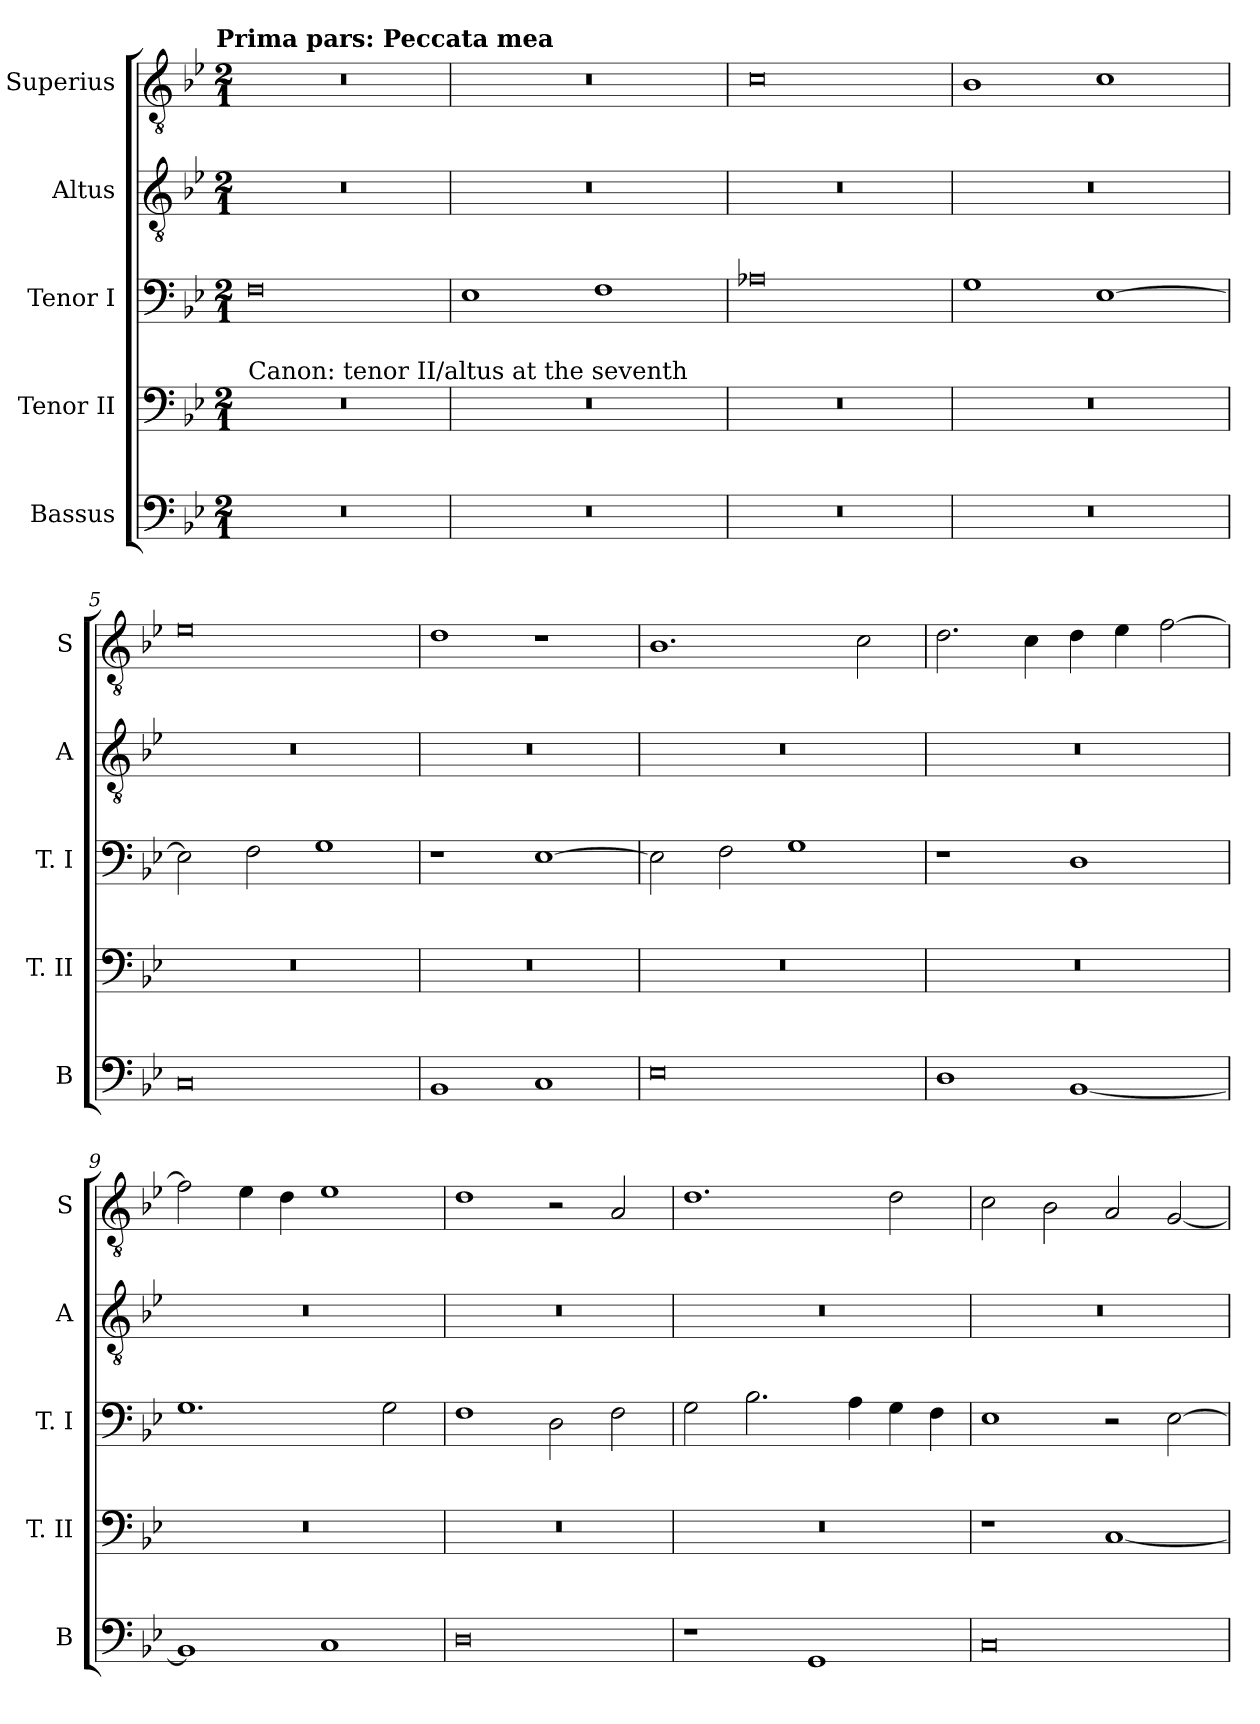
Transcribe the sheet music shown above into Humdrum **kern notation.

**kern	**kern	**kern	**kern	**kern
*part5	*part4	*part3	*part2	*part1
*staff5	*staff4	*staff3	*staff2	*staff1
*I"Bassus	*I"Tenor II	*I"Tenor I	*I"Altus	*I"Superius
*I'B	*I'T. II	*I'T. I	*I'A	*I'S
*clefF4	*clefF4	*clefF4	*clefGv2	*clefGv2
*k[b-e-]	*k[b-e-]	*k[b-e-]	*k[b-e-]	*k[b-e-]
*B-:	*B-:	*B-:	*B-:	*B-:
!!LO:TX:omd:t=Prima pars&colon; Peccata mea
*M2/1	*M2/1	*M2/1	*M2/1	*M2/1
=1	=1	=1	=1	=1
!	!LO:TX:a:t=Canon&colon; tenor II/altus at the seventh	!	!	!
0r	0r	0F	0r	0r
=2	=2	=2	=2	=2
0r	0r	1E-	0r	0r
.	.	1F	.	.
=3	=3	=3	=3	=3
0r	0r	0A-X	0r	0c
=4	=4	=4	=4	=4
0r	0r	1G	0r	1B-
.	.	[1E-	.	1c
=5	=5	=5	=5	=5
0C	0r	2E-]	0r	0e-
.	.	2F	.	.
.	.	1G	.	.
=6	=6	=6	=6	=6
1BB-	0r	1r	0r	1d
1C	.	[1E-	.	1r
=7	=7	=7	=7	=7
0E-	0r	2E-]	0r	1.B-
.	.	2F	.	.
.	.	1G	.	.
.	.	.	.	2c
=8	=8	=8	=8	=8
1D	0r	1r	0r	2.d
.	.	.	.	4c
[1BB-	.	1D	.	4d
.	.	.	.	4e-
.	.	.	.	[2f
=9	=9	=9	=9	=9
1BB-]	0r	1.G	0r	2f]
.	.	.	.	4e-
.	.	.	.	4d
1C	.	.	.	1e-
.	.	2G	.	.
=10	=10	=10	=10	=10
0D	0r	1F	0r	1d
.	.	2D	.	2r
.	.	2F	.	2A
=11	=11	=11	=11	=11
1r	0r	2G	0r	1.d
.	.	2.B-	.	.
1GG	.	.	.	.
.	.	4A	.	.
.	.	4G	.	2d
.	.	4F	.	.
=12	=12	=12	=12	=12
0C	1r	1E-	0r	2c
.	.	.	.	2B-
.	[1C	2r	.	2A
.	.	[2E-	.	[2G
=	=	=	=	=
*-	*-	*-	*-	*-
